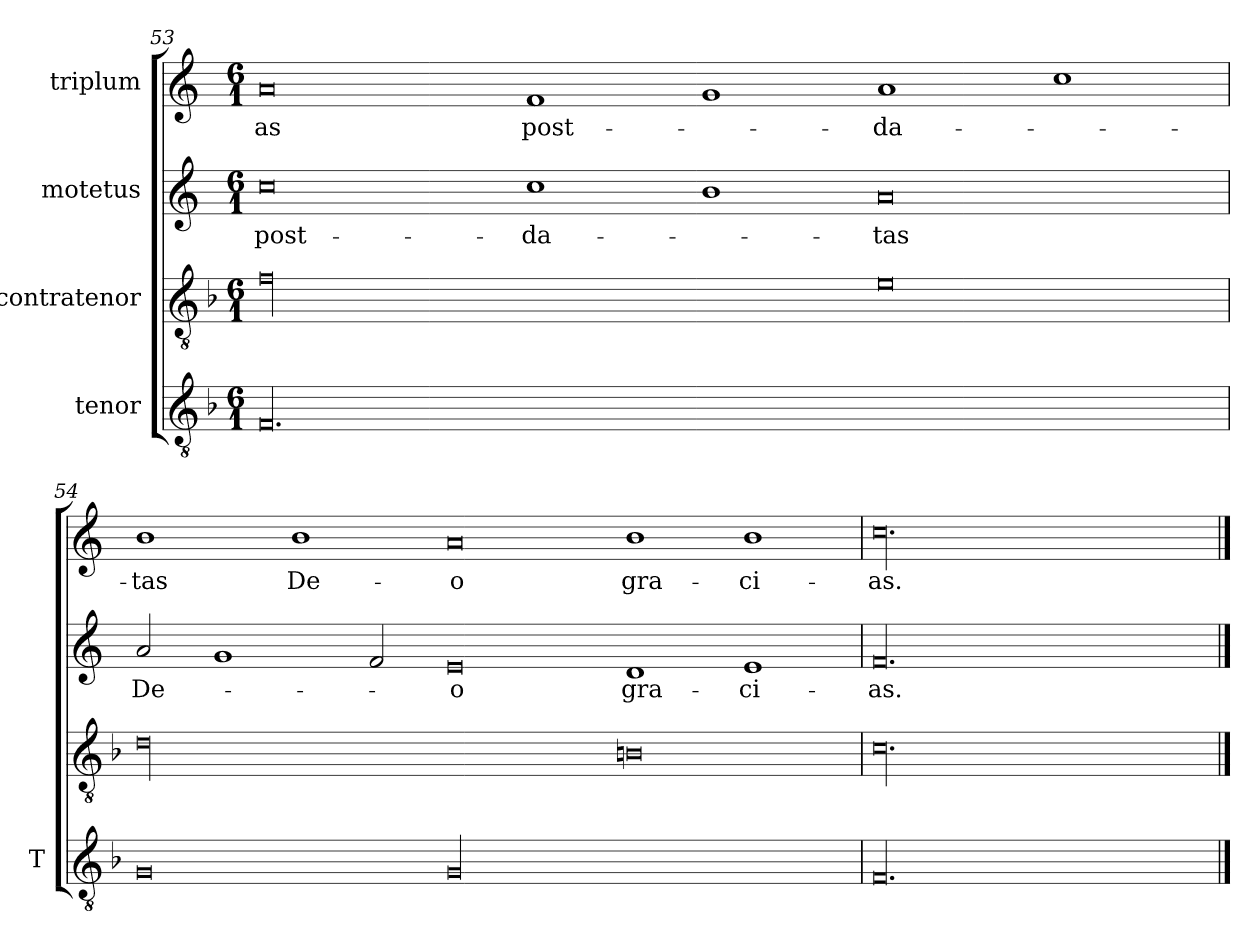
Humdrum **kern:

**kern	**kern	**kern	**text	**kern	**text
*part4	*part3	*part2	*part2	*part1	*part1
*staff4	*staff3	*staff2	*staff2	*staff1	*staff1
*I"tenor	*I"contratenor	*I"motetus	*	*I"triplum	*
*I'T	*	*	*	*	*
!!LO:LB:g=z
*clefGv2	*clefGv2	*clefG2	*	*clefG2	*
*k[b-]	*k[b-]	*k[]	*	*k[]	*
*F:	*F:	*C:	*	*C:	*
*M6/1	*M6/1	*M6/1	*	*M6/1	*
=53	=53	=53	=53	=53	=53
00.F/	00f\	0cc\	post-	0a/	-as
.	.	1cc\	da-	1f/	post-
.	.	1b\	.	1g/	.
.	0e\	0a/	-tas	1a/	da-
.	.	.	.	1cc\	.
=54	=54	=54	=54	=54	=54
0G/	00d\	2a/	De-	1b\	-tas
.	.	1g/	.	.	.
.	.	.	.	1b\	De-
.	.	2f/	.	.	.
00G/	.	0e/	-o	0a/	-o
.	0Bn\	1d/	gra-	1b\	gra-
.	.	1e/	-ci-	1b\	-ci-
=55	=55	=55	=55	=55	=55
00.F/	00.c\	00.f/	-as.	00.cc\	-as.
==	==	==	==	==	==
*-	*-	*-	*-	*-	*-
